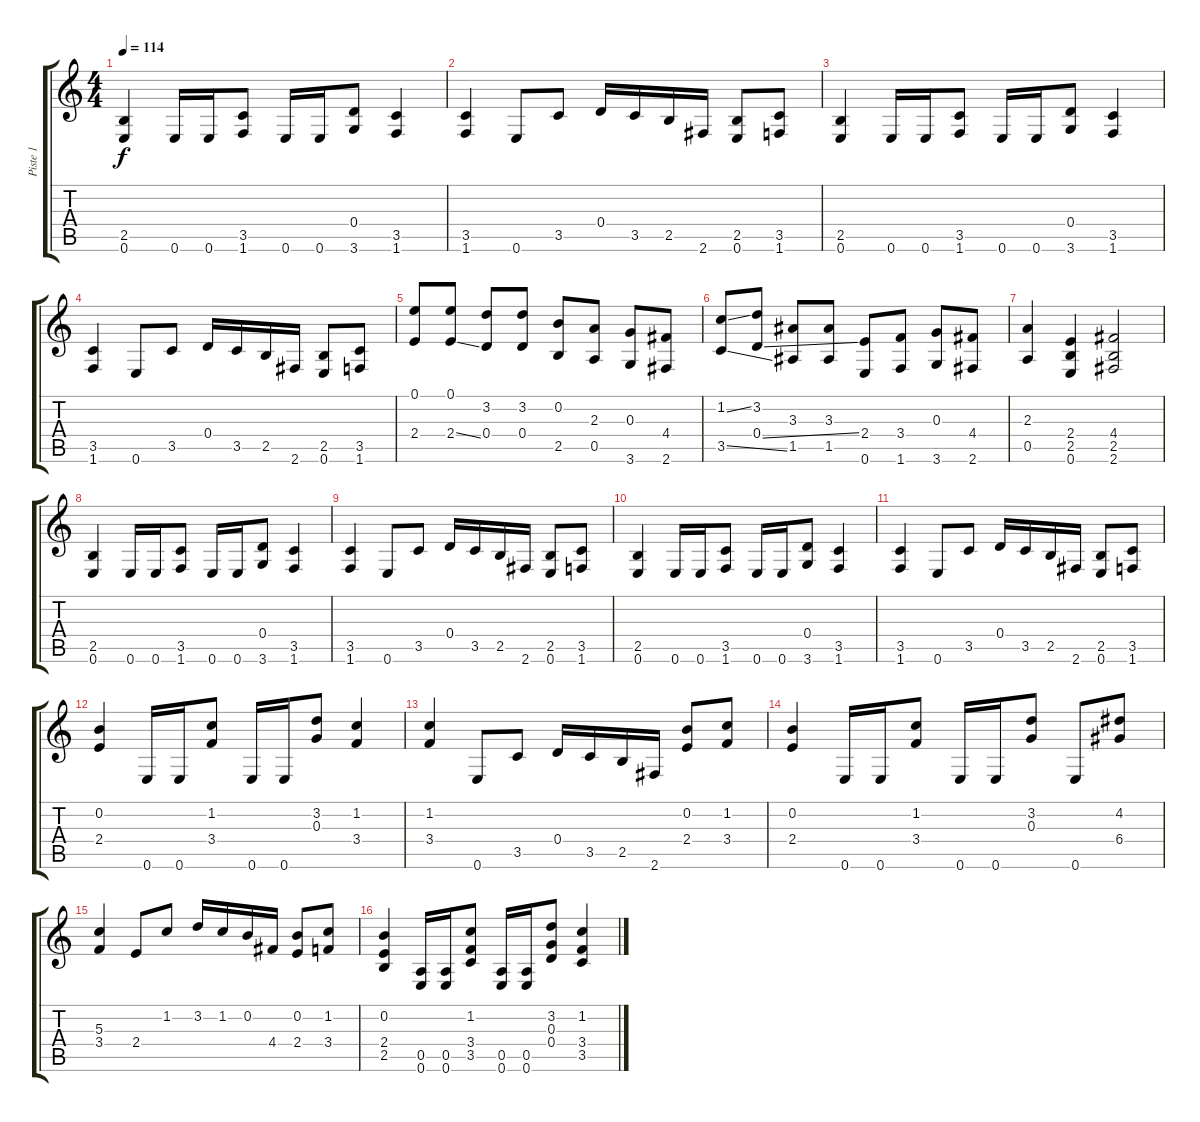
\track ("Piste 1" "Piste 1") {instrument acousticguitarsteel}
\staff {score tabs}
\tuning (E4 B3 G3 D3 A2 E2) {hide}
\ts (4 4)
\tempo 114
\clef g2
\ks c
(2.5 0.6).4{dy f} 0.6.16 0.6.16 (3.5 1.6).8 0.6.16 0.6.16 (0.4 3.6).8 (3.5 1.6).4 |
(3.5 1.6).4 0.6.8 3.5.8 0.4.16 3.5.16 2.5.16 2.6.16 (2.5 0.6).8 (3.5 1.6).8 |
(2.5 0.6).4 0.6.16 0.6.16 (3.5 1.6).8 0.6.16 0.6.16 (0.4 3.6).8 (3.5 1.6).4 |
(3.5 1.6).4 0.6.8 3.5.8 0.4.16 3.5.16 2.5.16 2.6.16 (2.5 0.6).8 (3.5 1.6).8 |
(0.1 2.4).8 (0.1 2.4{ss}).8 (3.2 0.4).8 (3.2 0.4).8 (0.2 2.5).8 (2.3 0.5).8 (0.3 3.6).8 (4.4 2.6).8 |
(1.2{ss} 3.5{ss}).8 (3.2 0.4{ss}).8 (3.3 1.5).8 (3.3 1.5).8 (2.4 0.6).8 (3.4 1.6).8 (0.3 3.6).8 (4.4 2.6).8 |
(2.3 0.5).4 (2.4 2.5 0.6).4 (4.4 2.5 2.6).2 |
(2.5 0.6).4 0.6.16 0.6.16 (3.5 1.6).8 0.6.16 0.6.16 (0.4 3.6).8 (3.5 1.6).4 |
(3.5 1.6).4 0.6.8 3.5.8 0.4.16 3.5.16 2.5.16 2.6.16 (2.5 0.6).8 (3.5 1.6).8 |
(2.5 0.6).4 0.6.16 0.6.16 (3.5 1.6).8 0.6.16 0.6.16 (0.4 3.6).8 (3.5 1.6).4 |
(3.5 1.6).4 0.6.8 3.5.8 0.4.16 3.5.16 2.5.16 2.6.16 (2.5 0.6).8 (3.5 1.6).8 |
(0.2 2.4).4 0.6.16 0.6.16 (1.2 3.4).8 0.6.16 0.6.16 (3.2 0.3).8 (1.2 3.4).4 |
(1.2 3.4).4 0.6.8 3.5.8 0.4.16 3.5.16 2.5.16 2.6.16 (0.2 2.4).8 (1.2 3.4).8 |
(0.2 2.4).4 0.6.16 0.6.16 (1.2 3.4).8 0.6.16 0.6.16 (3.2 0.3).8 0.6.8 (4.2 6.4).8 |
(5.3 3.4).4 2.4.8 1.2.8 3.2.16 1.2.16 0.2.16 4.4.16 (0.2 2.4).8 (1.2 3.4).8 |
(0.2 2.4 2.5).4 (0.5 0.6).16 (0.5 0.6).16 (1.2 3.4 3.5).8 (0.5 0.6).16 (0.5 0.6).16 (3.2 0.3 0.4).8 (1.2 3.4 3.5).4
